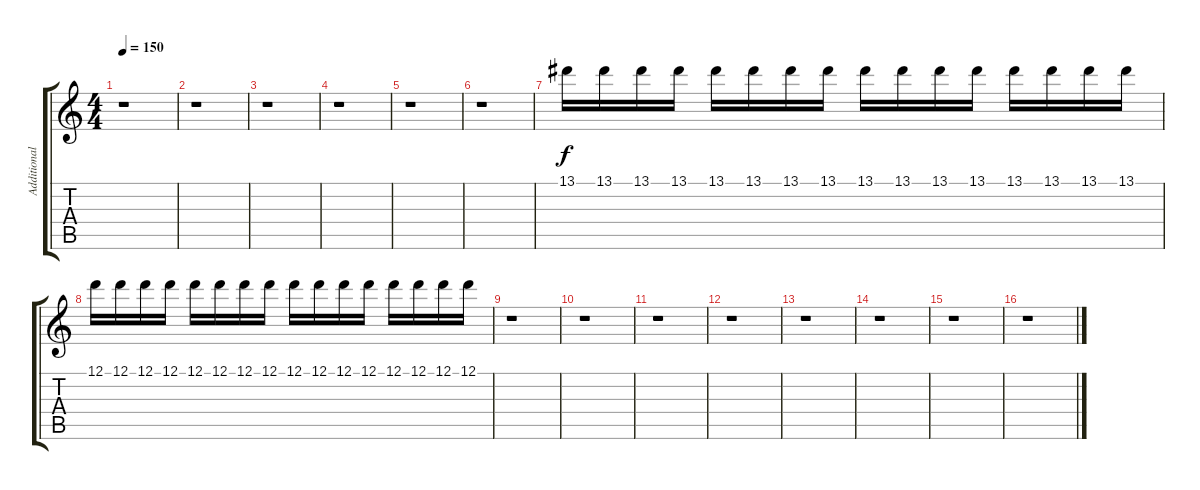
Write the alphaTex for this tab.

\track ("Additional Guitar" "Additional") {instrument distortionguitar}
\staff {score tabs}
\tuning (D4 A3 F3 C3 G2 C2) {hide}
\ts (4 4)
\tempo 150
\clef g2
\ks c
r.1{dy f} |
r.1 |
r.1 |
r.1 |
r.1 |
r.1 |
13.1.16 13.1.16 13.1.16 13.1.16 13.1.16 13.1.16 13.1.16 13.1.16 13.1.16 13.1.16 13.1.16 13.1.16 13.1.16 13.1.16 13.1.16 13.1.16 |
12.1.16 12.1.16 12.1.16 12.1.16 12.1.16 12.1.16 12.1.16 12.1.16 12.1.16 12.1.16 12.1.16 12.1.16 12.1.16 12.1.16 12.1.16 12.1.16 |
r.1 |
r.1 |
r.1 |
r.1 |
r.1 |
r.1 |
r.1 |
r.1
